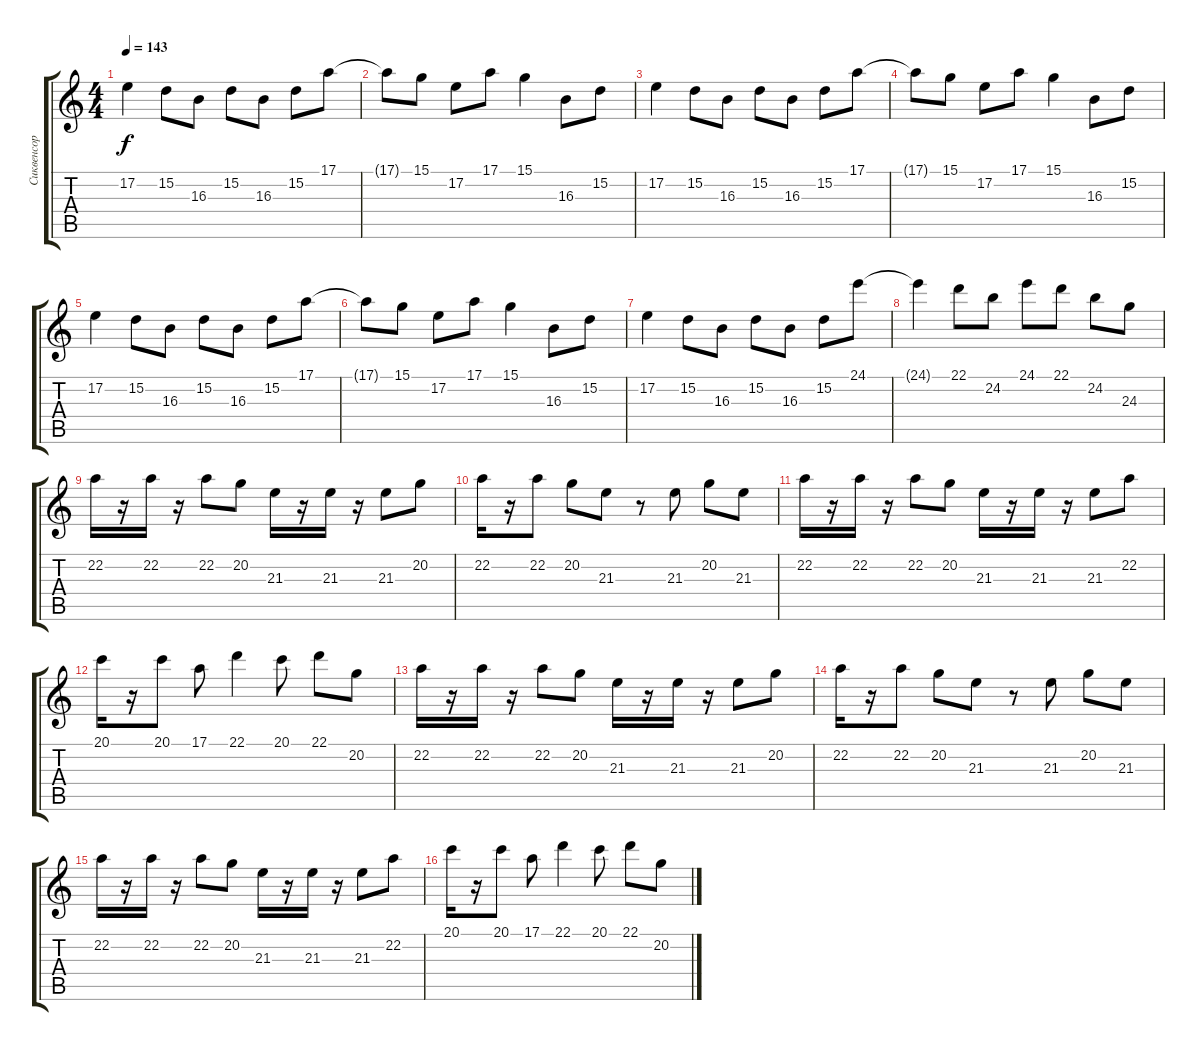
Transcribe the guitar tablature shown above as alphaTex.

\track ("Сиквенсор (клавишные)" "Сиквенсор ") {instrument recorder}
\staff {score tabs}
\tuning (E4 B3 G3 D3 A2 E2) {hide}
\ts (4 4)
\tempo 143
\clef g2
\ks c
17.2.4{dy f} 15.2.8 16.3.8 15.2.8 16.3.8 15.2.8 17.1.8 |
17.1{t}.8 15.1.8 17.2.8 17.1.8 15.1.4 16.3.8 15.2.8 |
17.2.4 15.2.8 16.3.8 15.2.8 16.3.8 15.2.8 17.1.8 |
17.1{t}.8 15.1.8 17.2.8 17.1.8 15.1.4 16.3.8 15.2.8 |
17.2.4 15.2.8 16.3.8 15.2.8 16.3.8 15.2.8 17.1.8 |
17.1{t}.8 15.1.8 17.2.8 17.1.8 15.1.4 16.3.8 15.2.8 |
17.2.4 15.2.8 16.3.8 15.2.8 16.3.8 15.2.8 24.1.8 |
24.1{t}.4 22.1.8 24.2.8 24.1.8 22.1.8 24.2.8 24.3.8 |
22.2.16 r.16 22.2.16 r.16 22.2.8 20.2.8 21.3.16 r.16 21.3.16 r.16 21.3.8 20.2.8 |
22.2.16 r.16 22.2.8 20.2.8 21.3.8 r.8 21.3.8 20.2.8 21.3.8 |
22.2.16 r.16 22.2.16 r.16 22.2.8 20.2.8 21.3.16 r.16 21.3.16 r.16 21.3.8 22.2.8 |
20.1.16 r.16 20.1.8 17.1.8 22.1.4 20.1.8 22.1.8 20.2.8 |
22.2.16 r.16 22.2.16 r.16 22.2.8 20.2.8 21.3.16 r.16 21.3.16 r.16 21.3.8 20.2.8 |
22.2.16 r.16 22.2.8 20.2.8 21.3.8 r.8 21.3.8 20.2.8 21.3.8 |
22.2.16 r.16 22.2.16 r.16 22.2.8 20.2.8 21.3.16 r.16 21.3.16 r.16 21.3.8 22.2.8 |
20.1.16 r.16 20.1.8 17.1.8 22.1.4 20.1.8 22.1.8 20.2.8
